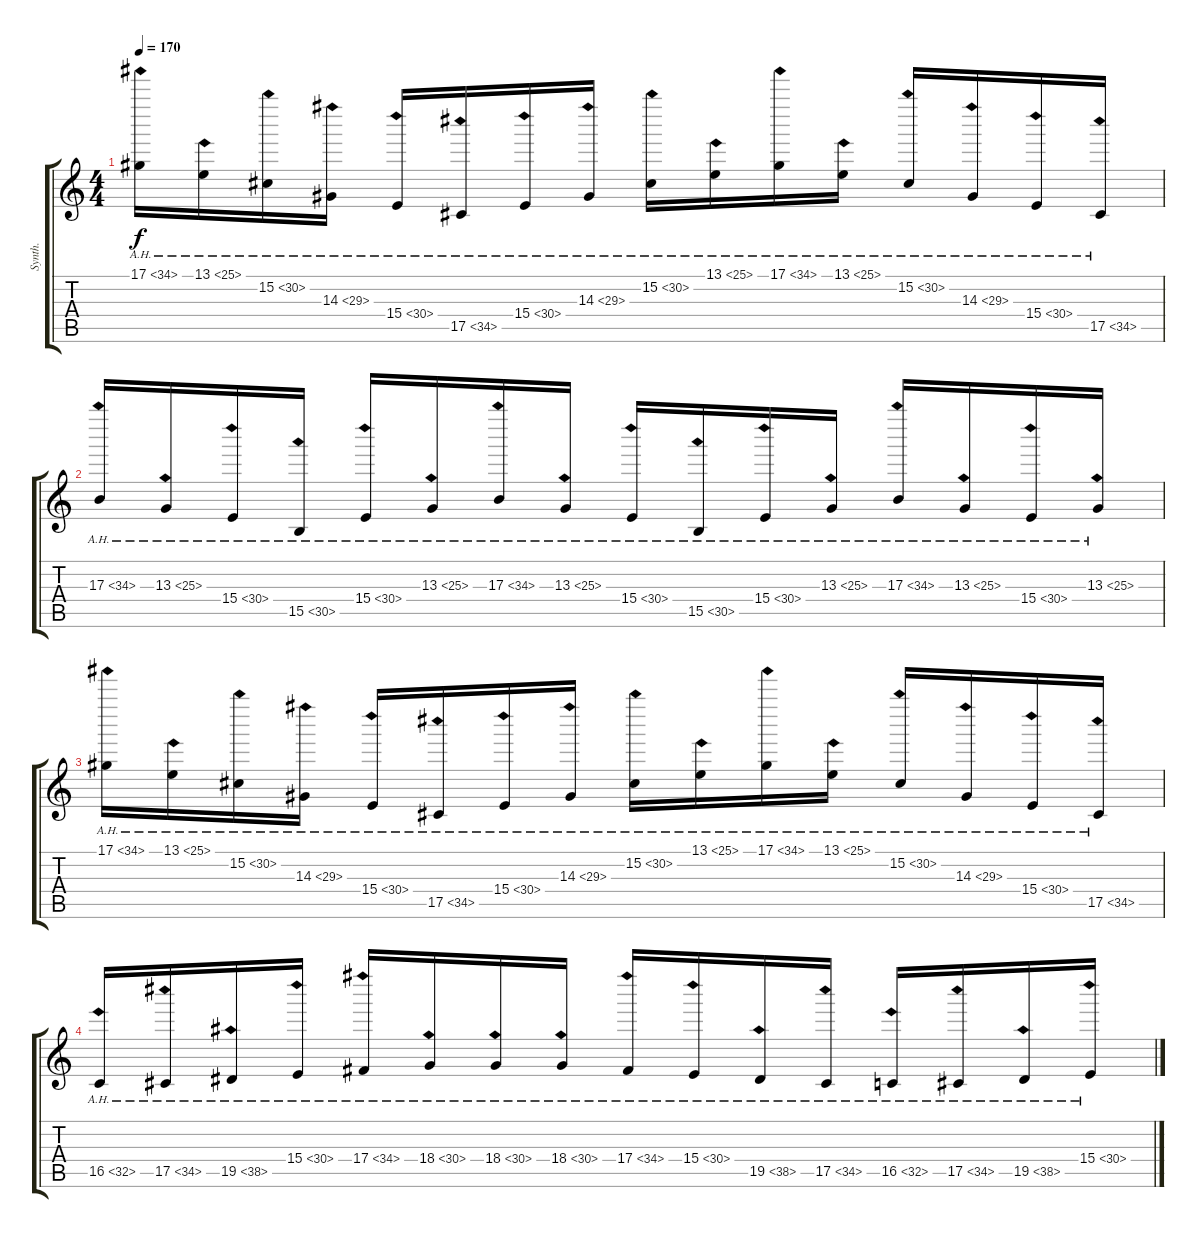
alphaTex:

\track ("Synth." "Synth.") {instrument lead1square}
\staff {score tabs}
\tuning (Eb4 Bb3 Gb3 Db3 Ab2 Eb2) {hide}
\ts (4 4)
\tempo 170
\clef g2
\ks c
17.1{ah 17}.16{dy f} 13.1{ah 12}.16 15.2{ah 15}.16 14.3{ah 15}.16 15.4{ah 15}.16 17.5{ah 17}.16 15.4{ah 15}.16 14.3{ah 15}.16 15.2{ah 15}.16 13.1{ah 12}.16 17.1{ah 17}.16 13.1{ah 12}.16 15.2{ah 15}.16 14.3{ah 15}.16 15.4{ah 15}.16 17.5{ah 17}.16 |
17.3{ah 17}.16 13.3{ah 12}.16 15.4{ah 15}.16 15.5{ah 15}.16 15.4{ah 15}.16 13.3{ah 12}.16 17.3{ah 17}.16 13.3{ah 12}.16 15.4{ah 15}.16 15.5{ah 15}.16 15.4{ah 15}.16 13.3{ah 12}.16 17.3{ah 17}.16 13.3{ah 12}.16 15.4{ah 15}.16 13.3{ah 12}.16 |
17.1{ah 17}.16 13.1{ah 12}.16 15.2{ah 15}.16 14.3{ah 15}.16 15.4{ah 15}.16 17.5{ah 17}.16 15.4{ah 15}.16 14.3{ah 15}.16 15.2{ah 15}.16 13.1{ah 12}.16 17.1{ah 17}.16 13.1{ah 12}.16 15.2{ah 15}.16 14.3{ah 15}.16 15.4{ah 15}.16 17.5{ah 17}.16 |
16.5{ah 16}.16 17.5{ah 17}.16 19.5{ah 19}.16 15.4{ah 15}.16 17.4{ah 17}.16 18.4{ah 12}.16 18.4{ah 12}.16 18.4{ah 12}.16 17.4{ah 17}.16 15.4{ah 15}.16 19.5{ah 19}.16 17.5{ah 17}.16 16.5{ah 16}.16 17.5{ah 17}.16 19.5{ah 19}.16 15.4{ah 15}.16
